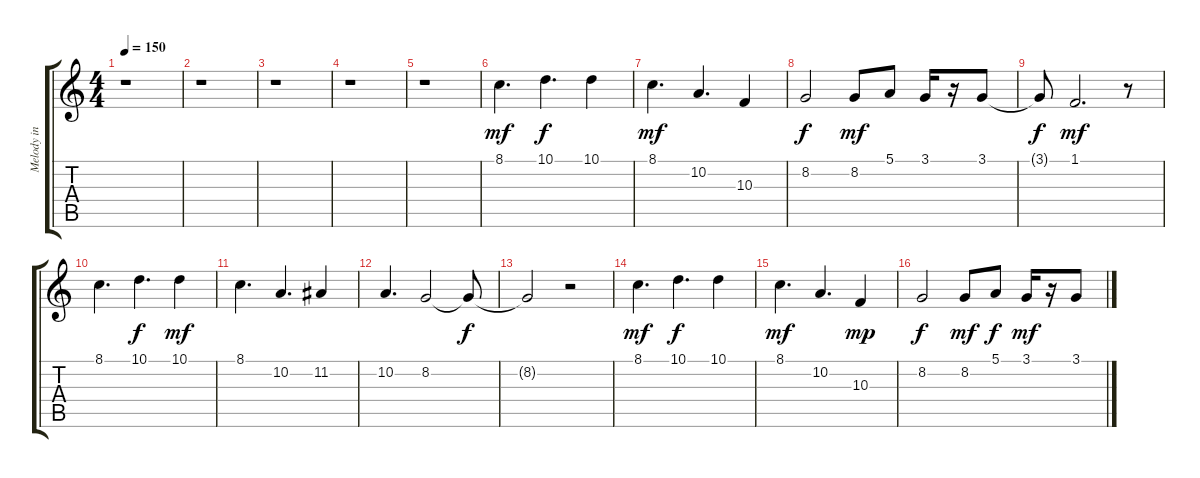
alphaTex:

\track ("Melody in " "Melody in ") {instrument flute}
\staff {score tabs}
\tuning (E4 B3 G3 D3 A2 E2) {hide}
\ts (4 4)
\tempo 150
\clef g2
\ks c
r.1{dy f} |
r.1 |
r.1 |
r.1 |
r.1 |
8.1.4{d dy mf} 10.1.4{d dy f} 10.1.4 |
8.1.4{d dy mf} 10.2.4{d} 10.3.4 |
8.2.2{dy f} 8.2.8{dy mf} 5.1.8 3.1.16 r.16 3.1.8 |
3.1{t}.8{dy f} 1.1.2{d dy mf} r.8 |
8.1.4{d} 10.1.4{d dy f} 10.1.4{dy mf} |
8.1.4{d} 10.2.4{d} 11.2.4 |
10.2.4{d} 8.2.2 8.2{t}.8{dy f} |
8.2{t}.2 r.2 |
8.1.4{d dy mf} 10.1.4{d dy f} 10.1.4 |
8.1.4{d dy mf} 10.2.4{d} 10.3.4{dy mp} |
8.2.2{dy f} 8.2.8{dy mf} 5.1.8{dy f} 3.1.16{dy mf} r.16 3.1.8
